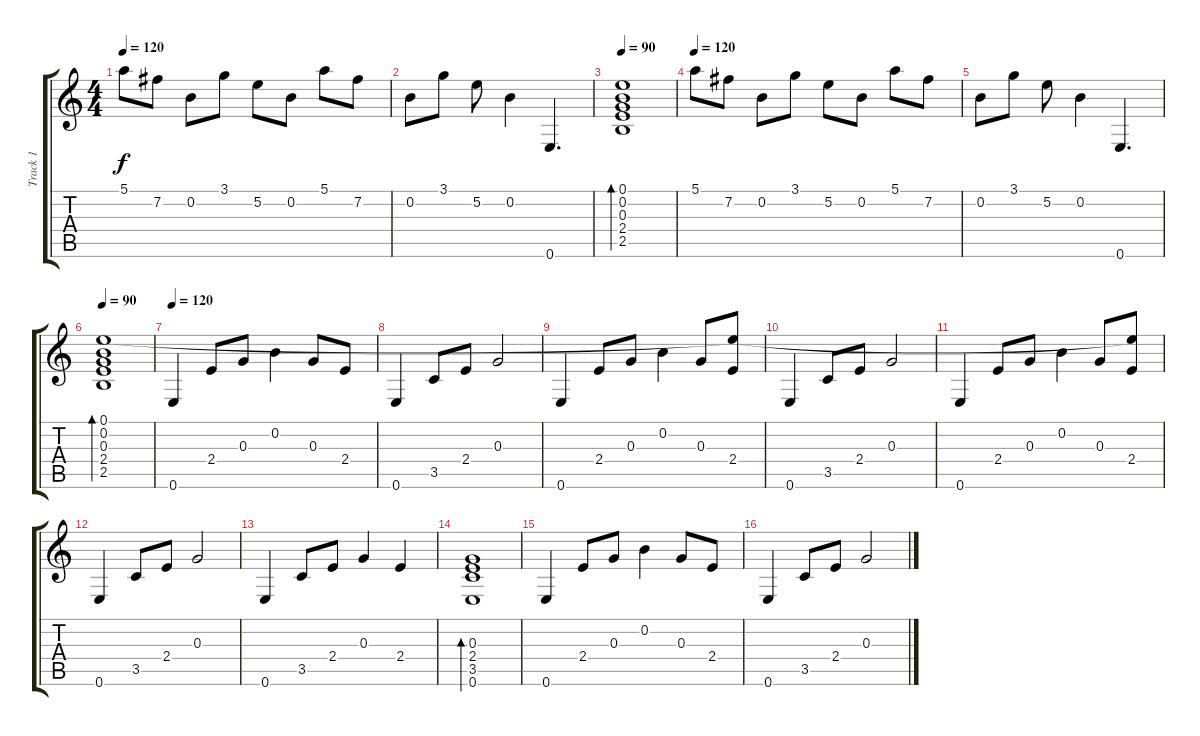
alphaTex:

\track ("Track 1" "Track 1") {instrument electricguitarclean}
\staff {score tabs}
\tuning (E4 B3 G3 D3 A2 E2) {hide}
\ts (4 4)
\tempo 120
\clef g2
\ks c
5.1.8{dy f} 7.2.8 0.2.8 3.1.8 5.2.8 0.2.8 5.1.8 7.2.8 |
0.2.8 3.1.8 5.2.8 0.2.4 0.6.4{d} |
\tempo 90
(0.1 0.2 0.3 2.4 2.5).1{bd 240} |
\tempo 120
5.1.8 7.2.8 0.2.8 3.1.8 5.2.8 0.2.8 5.1.8 7.2.8 |
0.2.8 3.1.8 5.2.8 0.2.4 0.6.4{d} |
\tempo 90
(0.1 0.2 0.3 2.4 2.5).1{bd 240} |
\tempo 120
0.6.4 2.4.8 0.3.8 0.2.4 0.3.8 2.4.8 |
0.6.4 3.5.8 2.4.8 0.3.2 |
0.6.4 2.4.8 0.3.8 0.2.4 0.3.8 (0.1{t} 2.4).8 |
0.6.4 3.5.8 2.4.8 0.3.2 |
0.6.4 2.4.8 0.3.8 0.2.4 0.3.8 (0.1{t} 2.4).8 |
0.6.4 3.5.8 2.4.8 0.3.2 |
0.6.4 3.5.8 2.4.8 0.3.4 2.4.4 |
(0.3 2.4 3.5 0.6).1{bd 480} |
0.6.4 2.4.8 0.3.8 0.2.4 0.3.8 2.4.8 |
0.6.4 3.5.8 2.4.8 0.3.2
